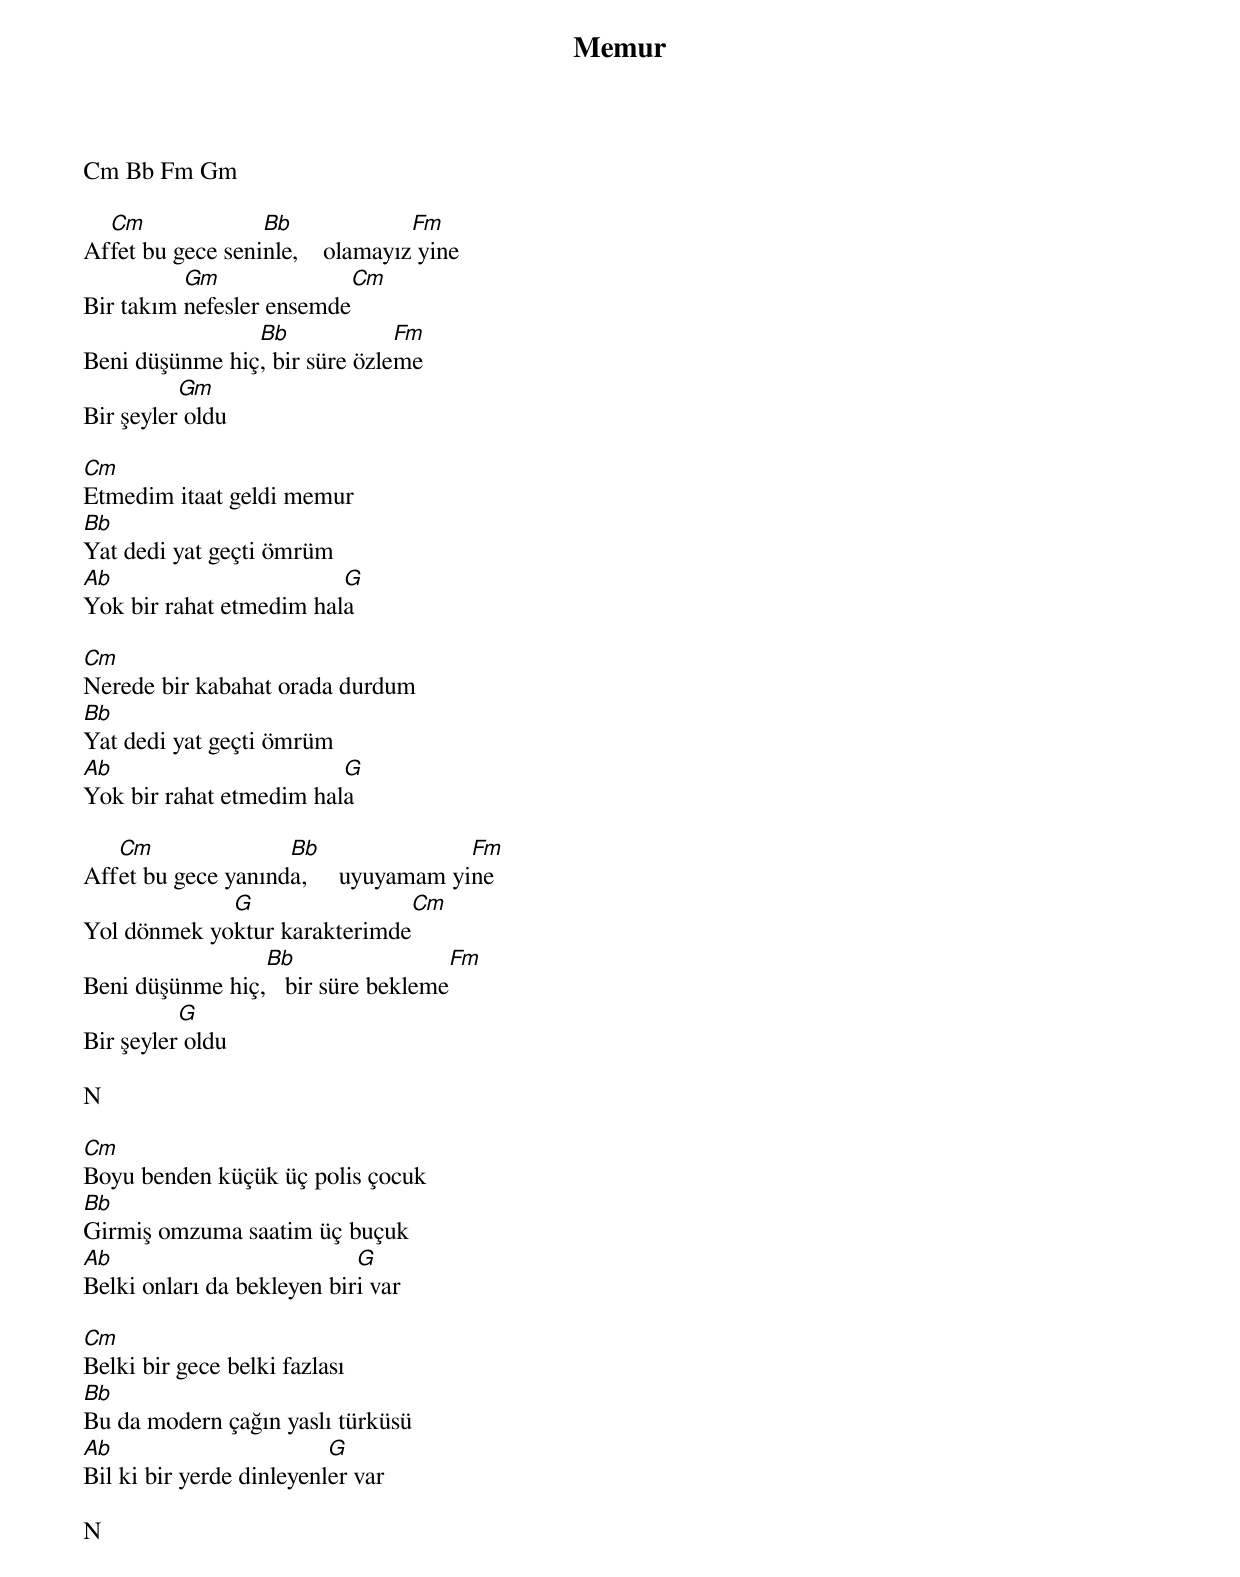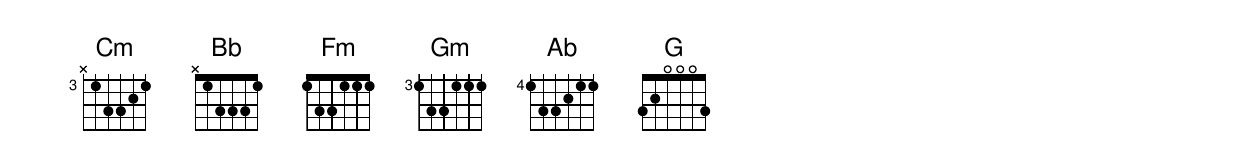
{title: Memur}
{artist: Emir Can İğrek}

Cm Bb Fm Gm

  Cm              Bb              Fm
Affet bu gece seninle,    olamayız yine
          Gm              Cm
Bir takım nefesler ensemde
                Bb             Fm
Beni düşünme hiç, bir süre özleme
          Gm
Bir şeyler oldu

Cm
Etmedim itaat geldi memur
Bb
Yat dedi yat geçti ömrüm
Ab                       G
Yok bir rahat etmedim hala

Cm
Nerede bir kabahat orada durdum
Bb
Yat dedi yat geçti ömrüm
Ab                       G
Yok bir rahat etmedim hala

   Cm               Bb                Fm
Affet bu gece yanında,     uyuyamam yine
             G                  Cm
Yol dönmek yoktur karakterimde
                 Bb                 Fm
Beni düşünme hiç,   bir süre bekleme
          G
Bir şeyler oldu

N

Cm
Boyu benden küçük üç polis çocuk
Bb
Girmiş omzuma saatim üç buçuk
Ab                          G
Belki onları da bekleyen biri var

Cm
Belki bir gece belki fazlası
Bb
Bu da modern çağın yaslı türküsü
Ab                        G
Bil ki bir yerde dinleyenler var

N
